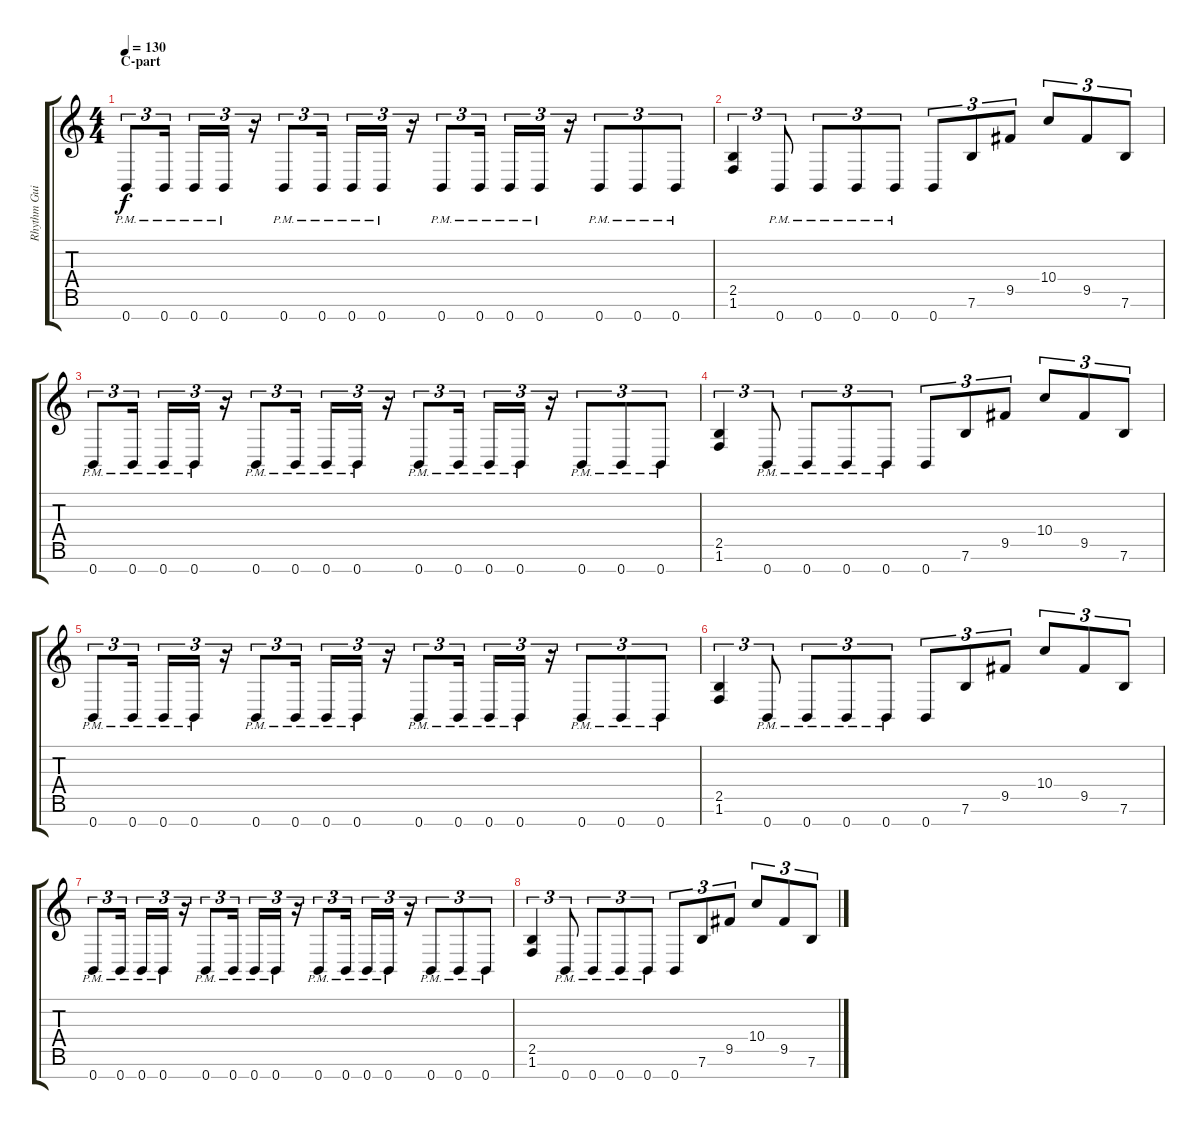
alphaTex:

\track ("Rhythm Guitar R" "Rhythm Gui") {instrument distortionguitar}
\staff {score tabs}
\tuning (E4 B3 G3 D3 A2 E2 B1) {hide}
\ts (4 4)
\section ("" "C-part")
\tempo 130
\clef g2
\ks c
0.7{pm}.8{tu (3 2) dy f} 0.7{pm}.16{tu (3 2)} 0.7{pm}.16{tu (3 2)} 0.7{pm}.16{tu (3 2)} r.16{tu (3 2)} 0.7{pm}.8{tu (3 2)} 0.7{pm}.16{tu (3 2)} 0.7{pm}.16{tu (3 2)} 0.7{pm}.16{tu (3 2)} r.16{tu (3 2)} 0.7{pm}.8{tu (3 2)} 0.7{pm}.16{tu (3 2)} 0.7{pm}.16{tu (3 2)} 0.7{pm}.16{tu (3 2)} r.16{tu (3 2)} 0.7{pm}.8{tu (3 2)} 0.7{pm}.8{tu (3 2)} 0.7{pm}.8{tu (3 2)} |
(2.5 1.6).4{tu (3 2)} 0.7{pm}.8{tu (3 2)} 0.7{pm}.8{tu (3 2)} 0.7{pm}.8{tu (3 2)} 0.7{pm}.8{tu (3 2)} 0.7.8{tu (3 2)} 7.6.8{tu (3 2)} 9.5.8{tu (3 2)} 10.4.8{tu (3 2)} 9.5.8{tu (3 2)} 7.6.8{tu (3 2)} |
0.7{pm}.8{tu (3 2)} 0.7{pm}.16{tu (3 2)} 0.7{pm}.16{tu (3 2)} 0.7{pm}.16{tu (3 2)} r.16{tu (3 2)} 0.7{pm}.8{tu (3 2)} 0.7{pm}.16{tu (3 2)} 0.7{pm}.16{tu (3 2)} 0.7{pm}.16{tu (3 2)} r.16{tu (3 2)} 0.7{pm}.8{tu (3 2)} 0.7{pm}.16{tu (3 2)} 0.7{pm}.16{tu (3 2)} 0.7{pm}.16{tu (3 2)} r.16{tu (3 2)} 0.7{pm}.8{tu (3 2)} 0.7{pm}.8{tu (3 2)} 0.7{pm}.8{tu (3 2)} |
(2.5 1.6).4{tu (3 2)} 0.7{pm}.8{tu (3 2)} 0.7{pm}.8{tu (3 2)} 0.7{pm}.8{tu (3 2)} 0.7{pm}.8{tu (3 2)} 0.7.8{tu (3 2)} 7.6.8{tu (3 2)} 9.5.8{tu (3 2)} 10.4.8{tu (3 2)} 9.5.8{tu (3 2)} 7.6.8{tu (3 2)} |
0.7{pm}.8{tu (3 2)} 0.7{pm}.16{tu (3 2)} 0.7{pm}.16{tu (3 2)} 0.7{pm}.16{tu (3 2)} r.16{tu (3 2)} 0.7{pm}.8{tu (3 2)} 0.7{pm}.16{tu (3 2)} 0.7{pm}.16{tu (3 2)} 0.7{pm}.16{tu (3 2)} r.16{tu (3 2)} 0.7{pm}.8{tu (3 2)} 0.7{pm}.16{tu (3 2)} 0.7{pm}.16{tu (3 2)} 0.7{pm}.16{tu (3 2)} r.16{tu (3 2)} 0.7{pm}.8{tu (3 2)} 0.7{pm}.8{tu (3 2)} 0.7{pm}.8{tu (3 2)} |
(2.5 1.6).4{tu (3 2)} 0.7{pm}.8{tu (3 2)} 0.7{pm}.8{tu (3 2)} 0.7{pm}.8{tu (3 2)} 0.7{pm}.8{tu (3 2)} 0.7.8{tu (3 2)} 7.6.8{tu (3 2)} 9.5.8{tu (3 2)} 10.4.8{tu (3 2)} 9.5.8{tu (3 2)} 7.6.8{tu (3 2)} |
0.7{pm}.8{tu (3 2)} 0.7{pm}.16{tu (3 2)} 0.7{pm}.16{tu (3 2)} 0.7{pm}.16{tu (3 2)} r.16{tu (3 2)} 0.7{pm}.8{tu (3 2)} 0.7{pm}.16{tu (3 2)} 0.7{pm}.16{tu (3 2)} 0.7{pm}.16{tu (3 2)} r.16{tu (3 2)} 0.7{pm}.8{tu (3 2)} 0.7{pm}.16{tu (3 2)} 0.7{pm}.16{tu (3 2)} 0.7{pm}.16{tu (3 2)} r.16{tu (3 2)} 0.7{pm}.8{tu (3 2)} 0.7{pm}.8{tu (3 2)} 0.7{pm}.8{tu (3 2)} |
(2.5 1.6).4{tu (3 2)} 0.7{pm}.8{tu (3 2)} 0.7{pm}.8{tu (3 2)} 0.7{pm}.8{tu (3 2)} 0.7{pm}.8{tu (3 2)} 0.7.8{tu (3 2)} 7.6.8{tu (3 2)} 9.5.8{tu (3 2)} 10.4.8{tu (3 2)} 9.5.8{tu (3 2)} 7.6.8{tu (3 2)}
